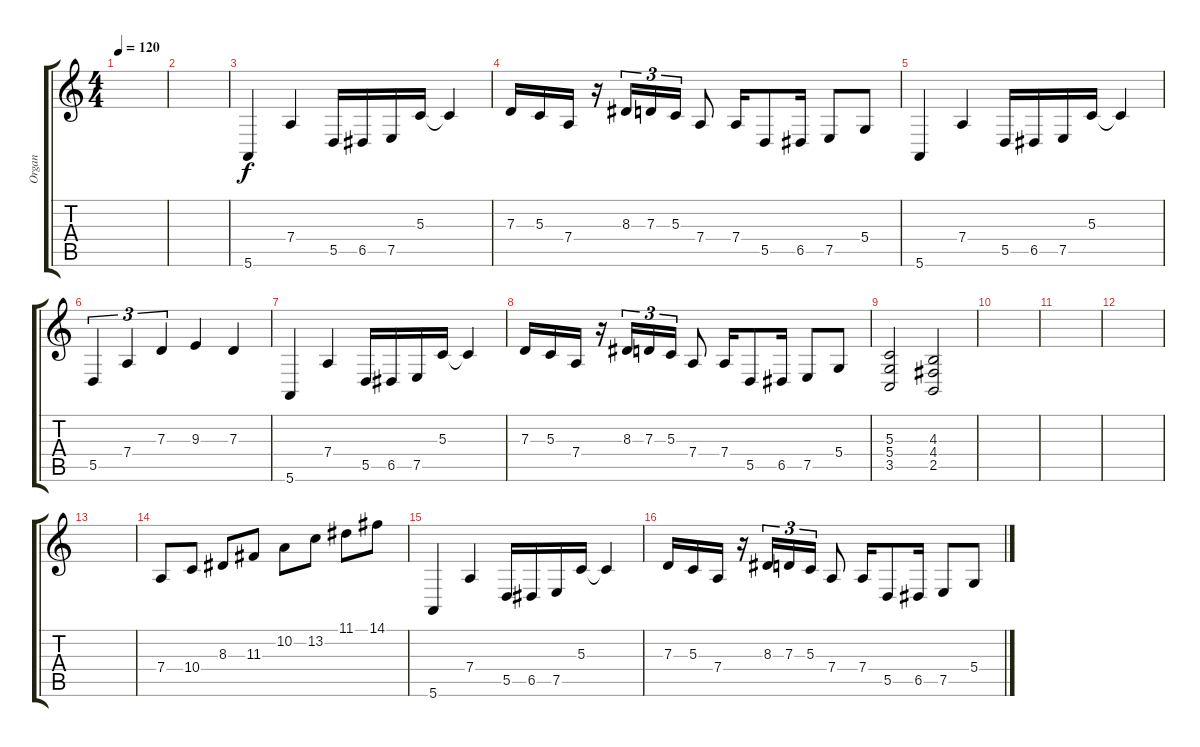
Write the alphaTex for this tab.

\track ("Organ" "Organ") {instrument drawbarorgan}
\staff {score tabs}
\tuning (E4 B3 G3 D3 A2 E2) {hide}
\ts (4 4)
\tempo 120
\clef g2
\ks c
|
|
5.6.4 7.4.4 5.5.16 6.5.16 7.5.16 5.3.16 5.3{t}.4 |
7.3.16 5.3.16 7.4.16 r.16 8.3.16{tu (3 2)} 7.3.16{tu (3 2)} 5.3.16{tu (3 2)} 7.4.8 7.4.16 5.5.8 6.5.16 7.5.8 5.4.8 |
5.6.4 7.4.4 5.5.16 6.5.16 7.5.16 5.3.16 5.3{t}.4 |
5.5.4{tu (3 2)} 7.4.4{tu (3 2)} 7.3.4{tu (3 2)} 9.3.4 7.3.4 |
5.6.4 7.4.4 5.5.16 6.5.16 7.5.16 5.3.16 5.3{t}.4 |
7.3.16 5.3.16 7.4.16 r.16 8.3.16{tu (3 2)} 7.3.16{tu (3 2)} 5.3.16{tu (3 2)} 7.4.8 7.4.16 5.5.8 6.5.16 7.5.8 5.4.8 |
(5.3 5.4 3.5).2 (4.3 4.4 2.5).2 |
|
|
|
|
7.4.8 10.4.8 8.3.8 11.3.8 10.2.8 13.2.8 11.1.8 14.1.8 |
5.6.4 7.4.4 5.5.16 6.5.16 7.5.16 5.3.16 5.3{t}.4 |
7.3.16 5.3.16 7.4.16 r.16 8.3.16{tu (3 2)} 7.3.16{tu (3 2)} 5.3.16{tu (3 2)} 7.4.8 7.4.16 5.5.8 6.5.16 7.5.8 5.4.8
